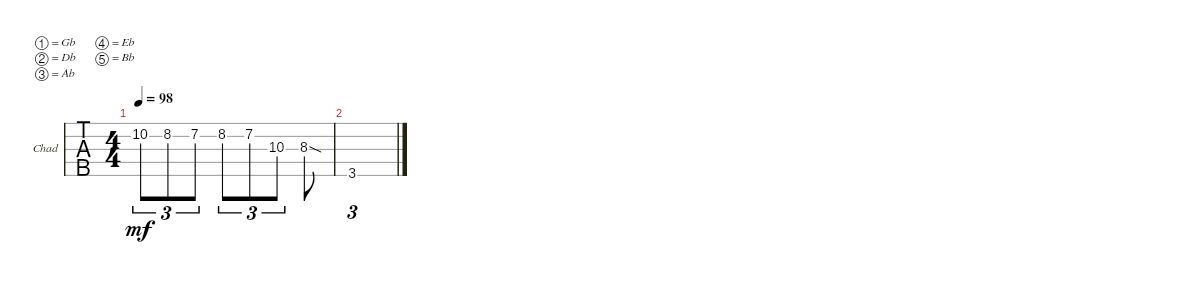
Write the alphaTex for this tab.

\defaultSystemsLayout 4
\bracketExtendMode groupsimilarinstruments
\firstSystemTrackNameOrientation horizontal
\otherSystemsTrackNameOrientation horizontal
\track ("Chad" "Chad") {instrument electricbassfinger}
\staff {tabs}
\tuning (Gb2 Db2 Ab1 Eb1 Bb0)
\ts (4 4)
\tempo 98
\clef f4
\ks c
10.2.8{tu (3 2) dy mf} 8.2.8{tu (3 2)} 7.2.8{tu (3 2)} 8.2.8{tu (3 2)} 7.2.8{tu (3 2)} 10.3.8{tu (3 2)} 8.3{sod}.8 |
3.5.1{tu (3 2)}
